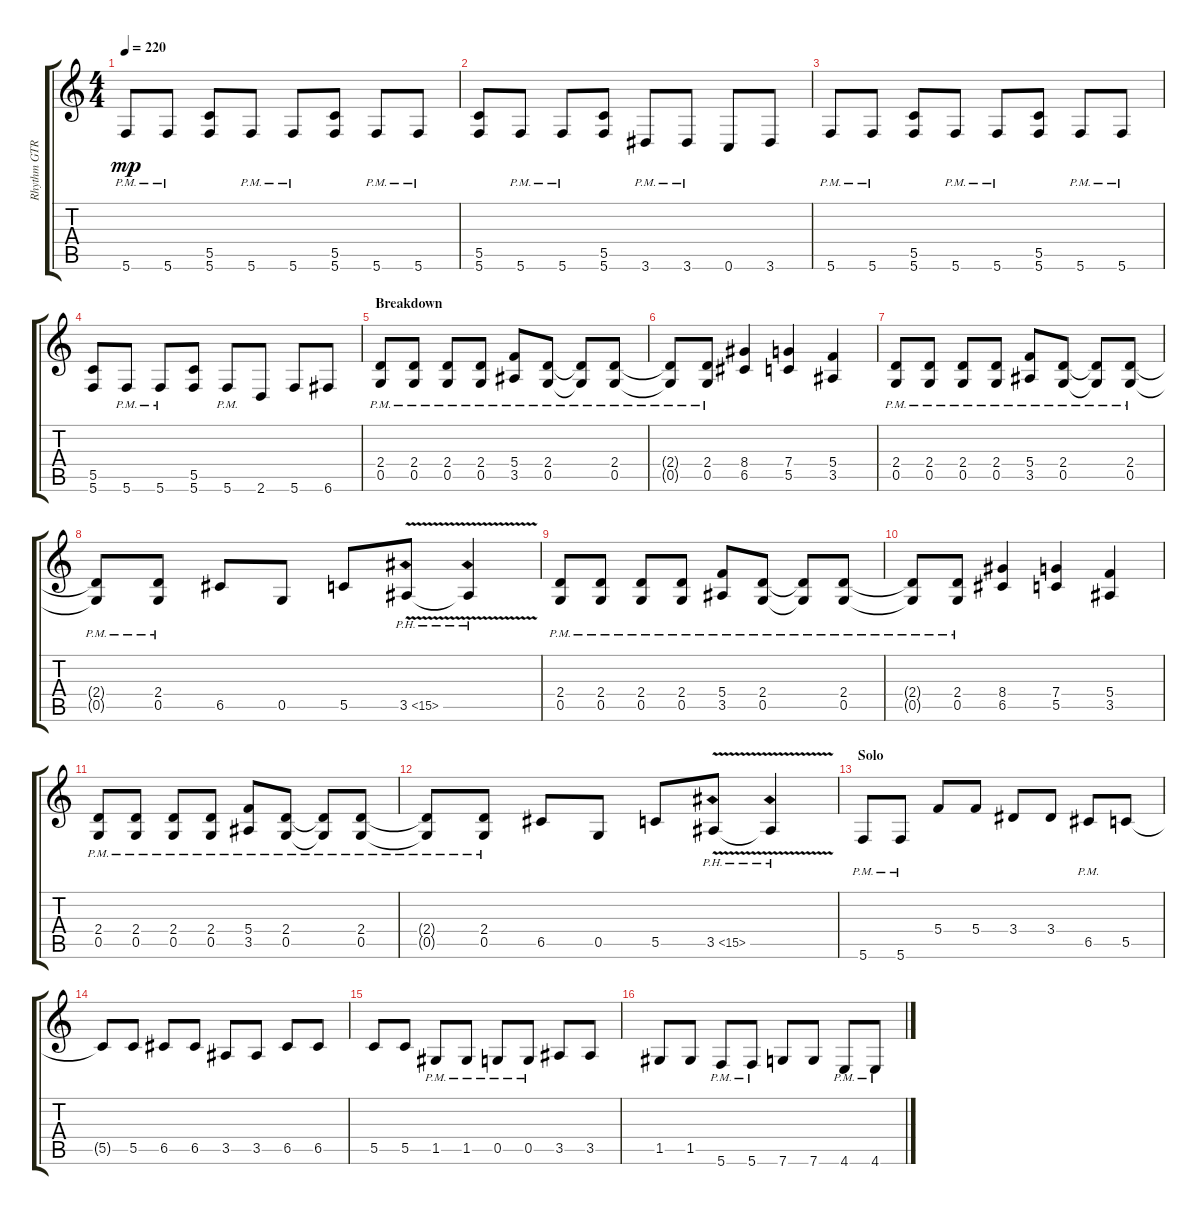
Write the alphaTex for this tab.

\track ("Rhythm GTR 2" "Rhythm GTR") {instrument distortionguitar}
\staff {score tabs}
\tuning (D4 A3 F3 C3 G2 C2) {hide}
\ts (4 4)
\tempo 220
\clef g2
\ks aminor
5.6{pm}.8{dy mp} 5.6{pm}.8 (5.5 5.6).8 5.6{pm}.8 5.6{pm}.8 (5.5 5.6).8 5.6{pm}.8 5.6{pm}.8 |
(5.5 5.6).8 5.6{pm}.8 5.6{pm}.8 (5.5 5.6).8 3.6{pm}.8 3.6{pm}.8 0.6.8 3.6.8 |
5.6{pm}.8 5.6{pm}.8 (5.5 5.6).8 5.6{pm}.8 5.6{pm}.8 (5.5 5.6).8 5.6{pm}.8 5.6{pm}.8 |
(5.5 5.6).8 5.6{pm}.8 5.6{pm}.8 (5.5 5.6).8 5.6{pm}.8 2.6.8 5.6.8 6.6.8 |
\section ("" "Breakdown")
(2.4{pm} 0.5{pm}).8 (2.4{pm} 0.5{pm}).8 (2.4{pm} 0.5{pm}).8 (2.4{pm} 0.5{pm}).8 (5.4{pm} 3.5{pm}).8 (2.4{pm} 0.5{pm}).8 (2.4{pm t} 0.5{pm t}).8 (2.4{pm} 0.5{pm}).8 |
(2.4{pm t} 0.5{pm t}).8 (2.4{pm} 0.5{pm}).8 (8.4 6.5).4 (7.4 5.5).4 (5.4 3.5).4 |
(2.4{pm} 0.5{pm}).8 (2.4{pm} 0.5{pm}).8 (2.4{pm} 0.5{pm}).8 (2.4{pm} 0.5{pm}).8 (5.4{pm} 3.5{pm}).8 (2.4{pm} 0.5{pm}).8 (2.4{pm t} 0.5{pm t}).8 (2.4{pm} 0.5{pm}).8 |
(2.4{pm t} 0.5{pm t}).8 (2.4{pm} 0.5{pm}).8 6.5.8 0.5.8 5.5.8 3.5{ph 12 v}.8 3.5{ph 12 t}.4 |
(2.4{pm} 0.5{pm}).8 (2.4{pm} 0.5{pm}).8 (2.4{pm} 0.5{pm}).8 (2.4{pm} 0.5{pm}).8 (5.4{pm} 3.5{pm}).8 (2.4{pm} 0.5{pm}).8 (2.4{pm t} 0.5{pm t}).8 (2.4{pm} 0.5{pm}).8 |
(2.4{pm t} 0.5{pm t}).8 (2.4{pm} 0.5{pm}).8 (8.4 6.5).4 (7.4 5.5).4 (5.4 3.5).4 |
(2.4{pm} 0.5{pm}).8 (2.4{pm} 0.5{pm}).8 (2.4{pm} 0.5{pm}).8 (2.4{pm} 0.5{pm}).8 (5.4{pm} 3.5{pm}).8 (2.4{pm} 0.5{pm}).8 (2.4{pm t} 0.5{pm t}).8 (2.4{pm} 0.5{pm}).8 |
(2.4{pm t} 0.5{pm t}).8 (2.4{pm} 0.5{pm}).8 6.5.8 0.5.8 5.5.8 3.5{ph 12 v}.8 3.5{ph 12 t}.4 |
\section ("" "Solo")
5.6{pm}.8 5.6{pm}.8 5.4.8 5.4.8 3.4.8 3.4.8 6.5{pm}.8 5.5.8 |
5.5{t}.8 5.5.8 6.5.8 6.5.8 3.5.8 3.5.8 6.5.8 6.5.8 |
5.5.8 5.5.8 1.5{pm}.8 1.5{pm}.8 0.5{pm}.8 0.5{pm}.8 3.5.8 3.5.8 |
1.5.8 1.5.8 5.6{pm}.8 5.6{pm}.8 7.6.8 7.6.8 4.6{pm}.8 4.6{pm}.8
